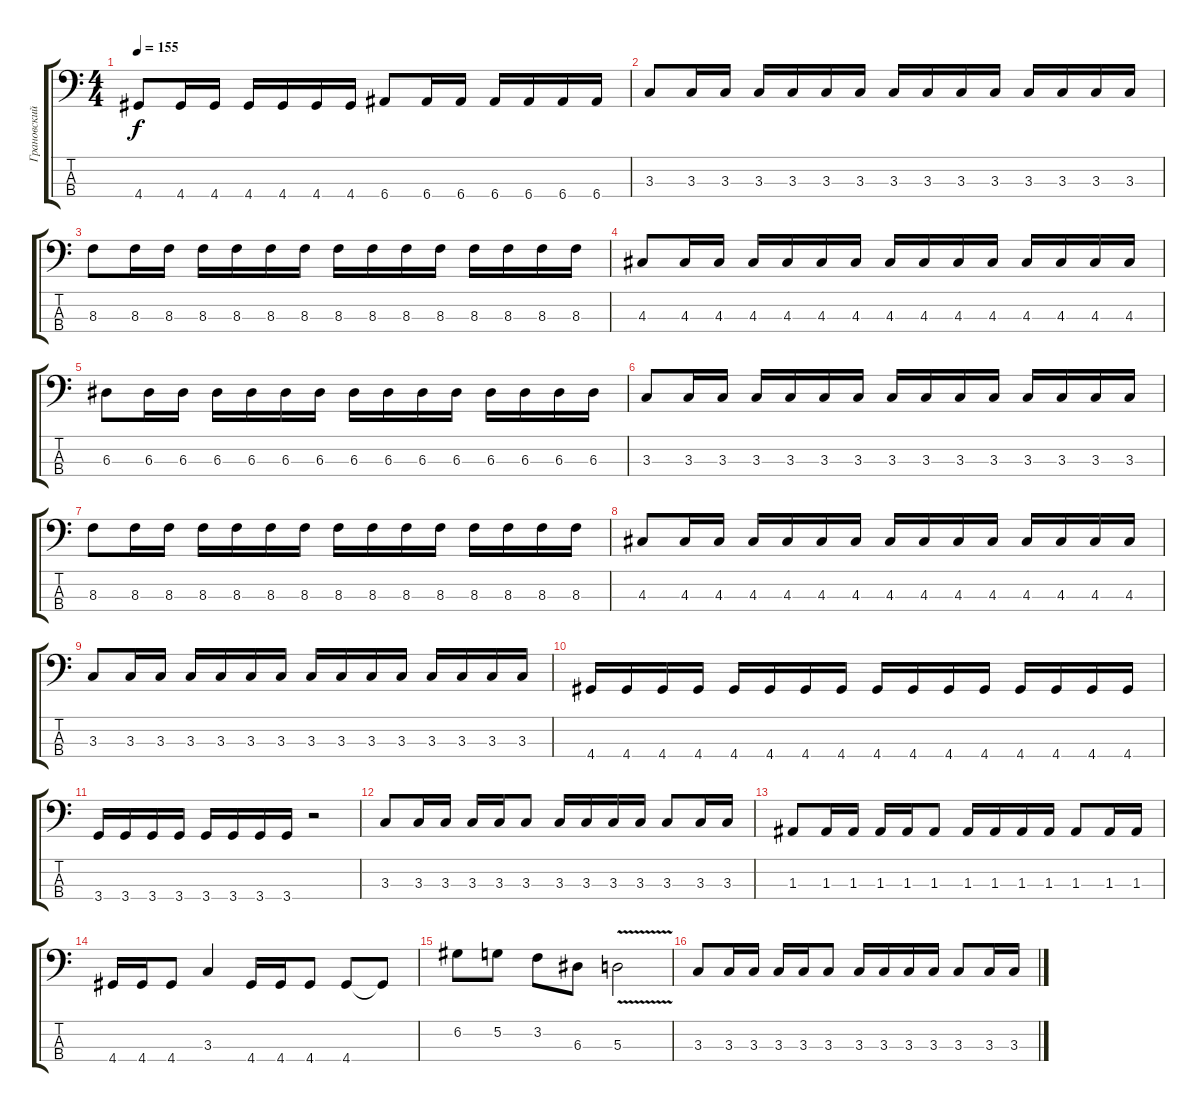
\track ("Грановский" "Грановский") {instrument electricbassfinger}
\staff {score tabs}
\tuning (G2 D2 A1 E1) {hide}
\ts (4 4)
\tempo 155
\clef f4
\ks c
4.4.8{dy f} 4.4.16 4.4.16 4.4.16 4.4.16 4.4.16 4.4.16 6.4.8 6.4.16 6.4.16 6.4.16 6.4.16 6.4.16 6.4.16 |
3.3.8 3.3.16 3.3.16 3.3.16 3.3.16 3.3.16 3.3.16 3.3.16 3.3.16 3.3.16 3.3.16 3.3.16 3.3.16 3.3.16 3.3.16 |
8.3.8 8.3.16 8.3.16 8.3.16 8.3.16 8.3.16 8.3.16 8.3.16 8.3.16 8.3.16 8.3.16 8.3.16 8.3.16 8.3.16 8.3.16 |
4.3.8 4.3.16 4.3.16 4.3.16 4.3.16 4.3.16 4.3.16 4.3.16 4.3.16 4.3.16 4.3.16 4.3.16 4.3.16 4.3.16 4.3.16 |
6.3.8 6.3.16 6.3.16 6.3.16 6.3.16 6.3.16 6.3.16 6.3.16 6.3.16 6.3.16 6.3.16 6.3.16 6.3.16 6.3.16 6.3.16 |
3.3.8 3.3.16 3.3.16 3.3.16 3.3.16 3.3.16 3.3.16 3.3.16 3.3.16 3.3.16 3.3.16 3.3.16 3.3.16 3.3.16 3.3.16 |
8.3.8 8.3.16 8.3.16 8.3.16 8.3.16 8.3.16 8.3.16 8.3.16 8.3.16 8.3.16 8.3.16 8.3.16 8.3.16 8.3.16 8.3.16 |
4.3.8 4.3.16 4.3.16 4.3.16 4.3.16 4.3.16 4.3.16 4.3.16 4.3.16 4.3.16 4.3.16 4.3.16 4.3.16 4.3.16 4.3.16 |
3.3.8 3.3.16 3.3.16 3.3.16 3.3.16 3.3.16 3.3.16 3.3.16 3.3.16 3.3.16 3.3.16 3.3.16 3.3.16 3.3.16 3.3.16 |
4.4.16 4.4.16 4.4.16 4.4.16 4.4.16 4.4.16 4.4.16 4.4.16 4.4.16 4.4.16 4.4.16 4.4.16 4.4.16 4.4.16 4.4.16 4.4.16 |
3.4.16 3.4.16 3.4.16 3.4.16 3.4.16 3.4.16 3.4.16 3.4.16 r.2 |
3.3.8 3.3.16 3.3.16 3.3.16 3.3.16 3.3.8 3.3.16 3.3.16 3.3.16 3.3.16 3.3.8 3.3.16 3.3.16 |
1.3.8 1.3.16 1.3.16 1.3.16 1.3.16 1.3.8 1.3.16 1.3.16 1.3.16 1.3.16 1.3.8 1.3.16 1.3.16 |
4.4.16 4.4.16 4.4.8 3.3.4 4.4.16 4.4.16 4.4.8 4.4.8 4.4{t}.8 |
6.2.8 5.2.8 3.2.8 6.3.8 5.3{v}.2 |
3.3.8 3.3.16 3.3.16 3.3.16 3.3.16 3.3.8 3.3.16 3.3.16 3.3.16 3.3.16 3.3.8 3.3.16 3.3.16
